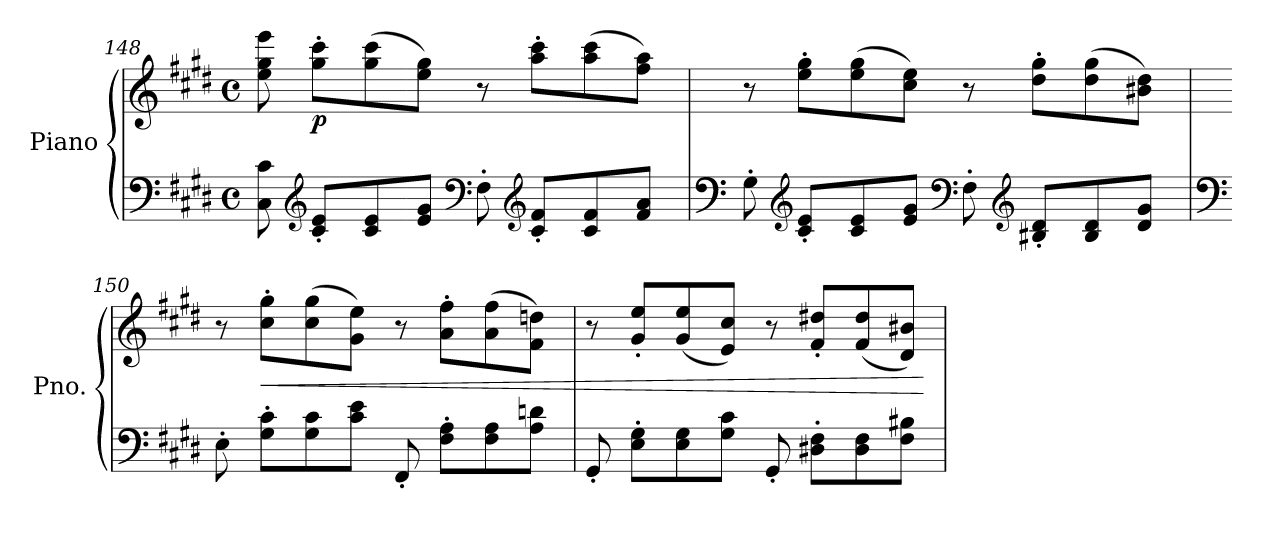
**kern	**kern	**dynam
*part1	*part1	*part1
*staff2	*staff1	*staff1/2
*I"Piano	*	*
*I'Pno.	*	*
!!LO:LB:g=z
*clefF4	*clefG2	*
*k[f#c#g#d#]	*k[f#c#g#d#]	*
*M4/4	*M4/4	*
*met(c)	*met(c)	*
=148	=148	=148
8C#\ 8c#\	8ee\ 8gg#\ 8eee\	.
*clefG2	*	*
!	!	!LO:DY:b
8c#/' 8e/'L	8gg#\' 8ccc#\'L	p
8c#/ 8e/	(>8gg#\ 8ccc#\	.
8e/ 8g#/J	8ee\ 8gg#\J)	.
*clefF4	*	*
8F#'\	8r	.
*clefG2	*	*
8c#/' 8f#/'L	8aa\' 8ccc#\'L	.
8c#/ 8f#/	(>8aa\ 8ccc#\	.
8f#/ 8a/J	8ff#\ 8aa\J)	.
=149	=149	=149
*clefF4	*	*
8G#'\	8r	.
*clefG2	*	*
8c#/' 8e/'L	8ee\' 8gg#\'L	.
8c#/ 8e/	(>8ee\ 8gg#\	.
8e/ 8g#/J	8cc#\ 8ee\J)	.
*clefF4	*	*
8F#'\	8r	.
*clefG2	*	*
8B#X/' 8d#/'L	8dd#\' 8gg#\'L	.
8B#/ 8d#/	(>8dd#\ 8gg#\	.
8d#/ 8g#/J	8b#X\ 8dd#\J)	.
=150	=150	=150
*clefF4	*	*
8E'\	8r	.
!	!	!LO:HP:b
8G#\' 8c#\'L	8cc#\' 8gg#\'L	<
8G#\ 8c#\	(>8cc#\ 8gg#\	.
8c#\ 8e\J	8g#\ 8ee\J)	.
8FF#'/	8r	.
8F#\' 8A\'L	8a\' 8ff#\'L	.
8F#\ 8A\	(>8a\ 8ff#\	.
8A\ 8dn\J	8f#\ 8ddn\J)	.
=151	=151	=151
8GG#'/	8r	.
8E\' 8G#\'L	8g#/' 8ee/'L	.
8E\ 8G#\	(<8g#/ 8ee/	.
8G#\ 8c#\J	8e/ 8cc#/J)	.
8GG#'/	8r	.
8D#X\' 8F#\'L	8f#/' 8dd#X/'L	.
8D#\ 8F#\	(<8f#/ 8dd#/	.
8F#\ 8B#X\J	8d#/ 8b#X/J)	.
.	.	[
=	=	=
*-	*-	*-
